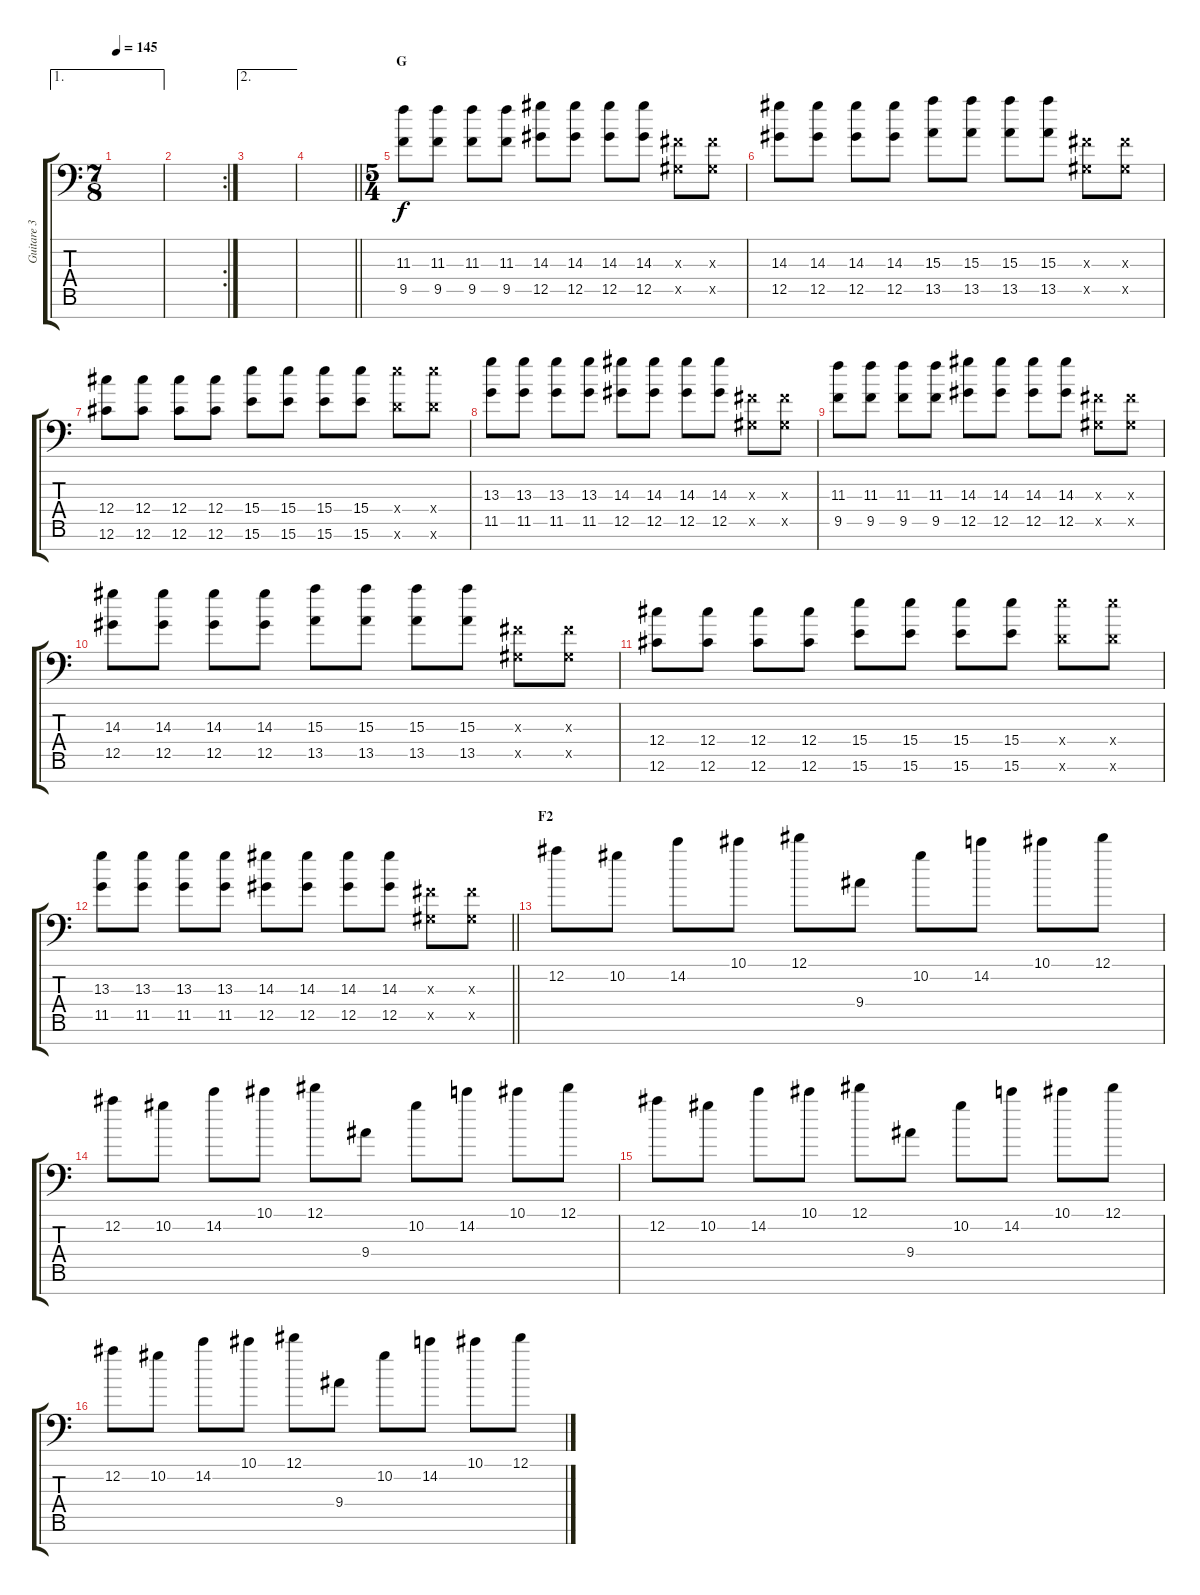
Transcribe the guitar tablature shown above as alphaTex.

\track ("Guitare 3 (Jake)" "Guitare 3 ") {instrument distortionguitar}
\staff {score tabs}
\tuning (Eb4 Bb3 Gb3 Db3 Ab2 Db2 Bb1) {hide}
\ae 1
\ts (7 8)
\tempo 145
\clef f4
\ks c
|
\rc 2
|
\ae 2
|
\barLineRight lightlight
|
\ts (5 4)
\section ("" "G")
(11.3 9.5).8{dy f volume 10 balance 14 instrument distortionguitar} (11.3 9.5).8 (11.3 9.5).8 (11.3 9.5).8 (14.3 12.5).8 (14.3 12.5).8 (14.3 12.5).8 (14.3 12.5).8 (0.3{x} 0.5{x}).8 (0.3{x} 0.5{x}).8 |
(14.3 12.5).8 (14.3 12.5).8 (14.3 12.5).8 (14.3 12.5).8 (15.3 13.5).8 (15.3 13.5).8 (15.3 13.5).8 (15.3 13.5).8 (0.3{x} 0.5{x}).8 (0.3{x} 0.5{x}).8 |
(12.4 12.6).8 (12.4 12.6).8 (12.4 12.6).8 (12.4 12.6).8 (15.4 15.6).8 (15.4 15.6).8 (15.4 15.6).8 (15.4 15.6).8 (15.4{x} 13.6{x}).8 (15.4{x} 13.6{x}).8 |
(13.3 11.5).8 (13.3 11.5).8 (13.3 11.5).8 (13.3 11.5).8 (14.3 12.5).8 (14.3 12.5).8 (14.3 12.5).8 (14.3 12.5).8 (0.3{x} 0.5{x}).8 (0.3{x} 0.5{x}).8 |
(11.3 9.5).8 (11.3 9.5).8 (11.3 9.5).8 (11.3 9.5).8 (14.3 12.5).8 (14.3 12.5).8 (14.3 12.5).8 (14.3 12.5).8 (0.3{x} 0.5{x}).8 (0.3{x} 0.5{x}).8 |
(14.3 12.5).8 (14.3 12.5).8 (14.3 12.5).8 (14.3 12.5).8 (15.3 13.5).8 (15.3 13.5).8 (15.3 13.5).8 (15.3 13.5).8 (0.3{x} 0.5{x}).8 (0.3{x} 0.5{x}).8 |
(12.4 12.6).8 (12.4 12.6).8 (12.4 12.6).8 (12.4 12.6).8 (15.4 15.6).8 (15.4 15.6).8 (15.4 15.6).8 (15.4 15.6).8 (15.4{x} 13.6{x}).8 (15.4{x} 13.6{x}).8 |
\barLineRight lightlight
(13.3 11.5).8 (13.3 11.5).8 (13.3 11.5).8 (13.3 11.5).8 (14.3 12.5).8 (14.3 12.5).8 (14.3 12.5).8 (14.3 12.5).8 (0.3{x} 0.5{x}).8 (0.3{x} 0.5{x}).8 |
\section ("" "F2")
12.2.8{balance 8} 10.2.8 14.2.8 10.1.8 12.1.8 9.4.8 10.2.8 14.2.8 10.1.8 12.1.8 |
12.2.8 10.2.8 14.2.8 10.1.8 12.1.8 9.4.8 10.2.8 14.2.8 10.1.8 12.1.8 |
12.2.8 10.2.8 14.2.8 10.1.8 12.1.8 9.4.8 10.2.8 14.2.8 10.1.8 12.1.8 |
12.2.8 10.2.8 14.2.8 10.1.8 12.1.8 9.4.8 10.2.8 14.2.8 10.1.8 12.1.8
